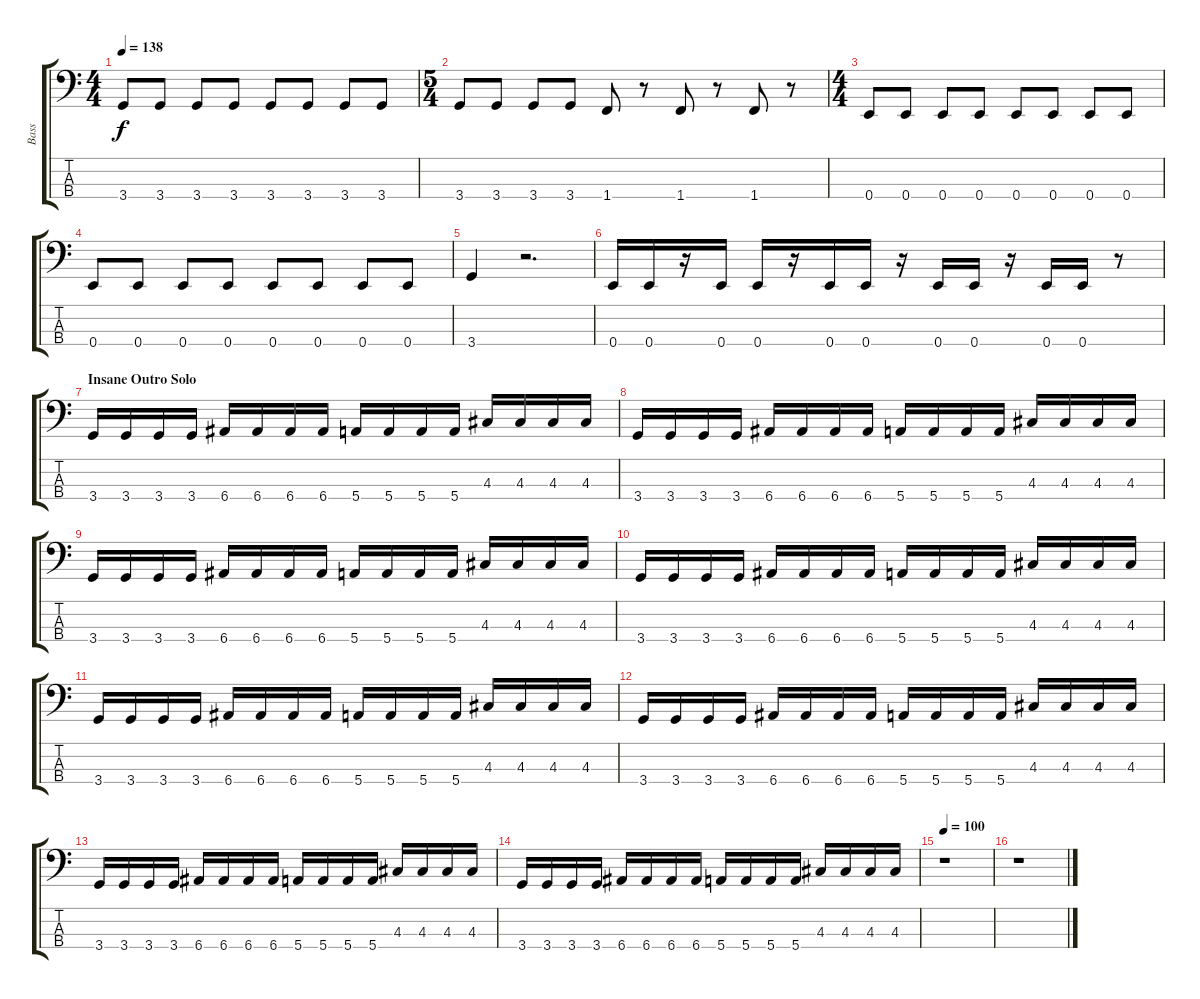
\track ("Bass" "Bass") {instrument electricbassfinger}
\staff {score tabs}
\tuning (G2 D2 A1 E1) {hide}
\ts (4 4)
\tempo 138
\clef f4
\ks c
3.4.8{dy f} 3.4.8 3.4.8 3.4.8 3.4.8 3.4.8 3.4.8 3.4.8 |
\ts (5 4)
3.4.8 3.4.8 3.4.8 3.4.8 1.4.8 r.8 1.4.8 r.8 1.4.8 r.8 |
\ts (4 4)
0.4.8 0.4.8 0.4.8 0.4.8 0.4.8 0.4.8 0.4.8 0.4.8 |
0.4.8 0.4.8 0.4.8 0.4.8 0.4.8 0.4.8 0.4.8 0.4.8 |
3.4.4 r.2{d} |
0.4.16 0.4.16 r.16 0.4.16 0.4.16 r.16 0.4.16 0.4.16 r.16 0.4.16 0.4.16 r.16 0.4.16 0.4.16 r.8 |
\section ("" "Insane Outro Solo")
3.4.16 3.4.16 3.4.16 3.4.16 6.4.16 6.4.16 6.4.16 6.4.16 5.4.16 5.4.16 5.4.16 5.4.16 4.3.16 4.3.16 4.3.16 4.3.16 |
3.4.16 3.4.16 3.4.16 3.4.16 6.4.16 6.4.16 6.4.16 6.4.16 5.4.16 5.4.16 5.4.16 5.4.16 4.3.16 4.3.16 4.3.16 4.3.16 |
3.4.16 3.4.16 3.4.16 3.4.16 6.4.16 6.4.16 6.4.16 6.4.16 5.4.16 5.4.16 5.4.16 5.4.16 4.3.16 4.3.16 4.3.16 4.3.16 |
3.4.16 3.4.16 3.4.16 3.4.16 6.4.16 6.4.16 6.4.16 6.4.16 5.4.16 5.4.16 5.4.16 5.4.16 4.3.16 4.3.16 4.3.16 4.3.16 |
3.4.16 3.4.16 3.4.16 3.4.16 6.4.16 6.4.16 6.4.16 6.4.16 5.4.16 5.4.16 5.4.16 5.4.16 4.3.16 4.3.16 4.3.16 4.3.16 |
3.4.16 3.4.16 3.4.16 3.4.16 6.4.16 6.4.16 6.4.16 6.4.16 5.4.16 5.4.16 5.4.16 5.4.16 4.3.16 4.3.16 4.3.16 4.3.16 |
3.4.16 3.4.16 3.4.16 3.4.16 6.4.16 6.4.16 6.4.16 6.4.16 5.4.16 5.4.16 5.4.16 5.4.16 4.3.16 4.3.16 4.3.16 4.3.16 |
3.4.16 3.4.16 3.4.16 3.4.16 6.4.16 6.4.16 6.4.16 6.4.16 5.4.16 5.4.16 5.4.16 5.4.16 4.3.16 4.3.16 4.3.16 4.3.16 |
\tempo 100
r.1 |
r.1
